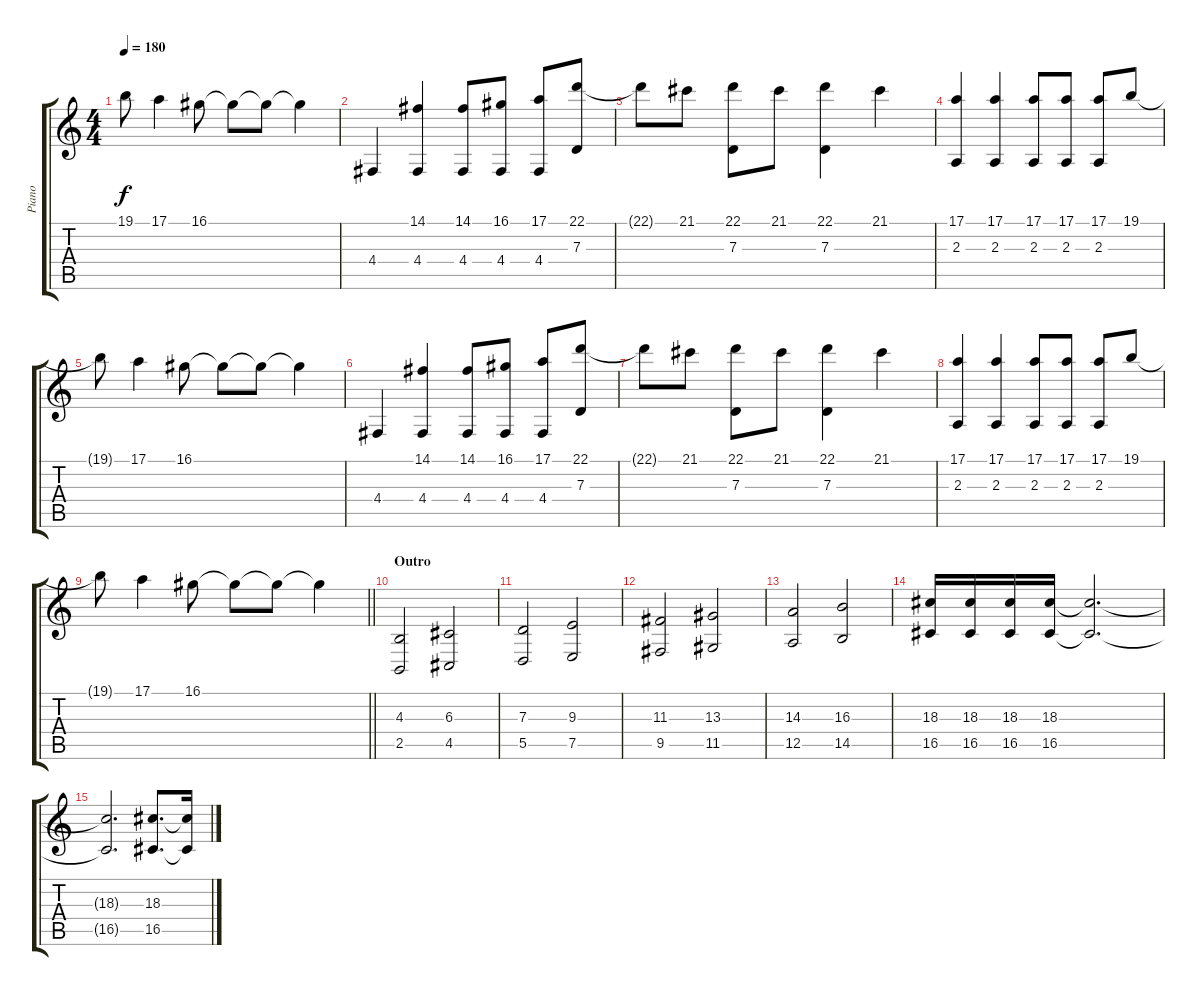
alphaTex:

\track ("Piano" "Piano") {instrument brightacousticpiano}
\staff {score tabs}
\tuning (E4 B3 G3 D3 A2 E2) {hide}
\ts (4 4)
\tempo 180
\clef g2
\ks c
19.1{t}.8{dy f} 17.1.4 16.1.8 16.1{t}.8 16.1{t}.8 16.1{t}.4 |
4.4.4 (14.1 4.4).4 (14.1 4.4).8 (16.1 4.4).8 (17.1 4.4).8 (22.1 7.3).8 |
22.1{t}.8 21.1.8 (22.1 7.3).8 21.1.8 (22.1 7.3).4 21.1.4 |
(17.1 2.3).4 (17.1 2.3).4 (17.1 2.3).8 (17.1 2.3).8 (17.1 2.3).8 19.1.8 |
19.1{t}.8 17.1.4 16.1.8 16.1{t}.8 16.1{t}.8 16.1{t}.4 |
4.4.4 (14.1 4.4).4 (14.1 4.4).8 (16.1 4.4).8 (17.1 4.4).8 (22.1 7.3).8 |
22.1{t}.8 21.1.8 (22.1 7.3).8 21.1.8 (22.1 7.3).4 21.1.4 |
(17.1 2.3).4 (17.1 2.3).4 (17.1 2.3).8 (17.1 2.3).8 (17.1 2.3).8 19.1.8 |
\barLineRight lightlight
19.1{t}.8 17.1.4 16.1.8 16.1{t}.8 16.1{t}.8 16.1{t}.4 |
\section ("" "Outro")
(4.3 2.5).2 (6.3 4.5).2 |
(7.3 5.5).2 (9.3 7.5).2 |
(11.3 9.5).2 (13.3 11.5).2 |
(14.3 12.5).2 (16.3 14.5).2 |
(18.3 16.5).16 (18.3 16.5).16 (18.3 16.5).16 (18.3 16.5).16 (18.3{t} 16.5{t}).2{d} |
(18.3{t} 16.5{t}).2{d} (18.3 16.5).8{d} (18.3{t} 16.5{t}).16
